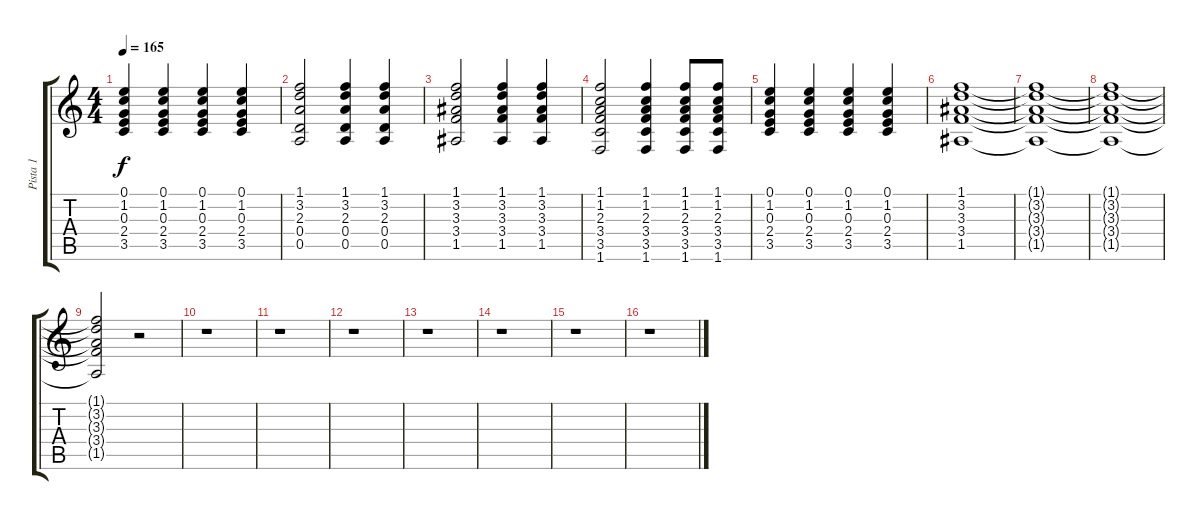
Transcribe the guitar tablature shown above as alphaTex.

\track ("Pista 1" "Pista 1") {instrument acousticguitarsteel}
\staff {score tabs}
\tuning (E4 B3 G3 D3 A2 E2) {hide}
\ts (4 4)
\tempo 165
\clef g2
\ks c
(0.1 1.2 0.3 2.4 3.5).4{dy f} (0.1 1.2 0.3 2.4 3.5).4 (0.1 1.2 0.3 2.4 3.5).4 (0.1 1.2 0.3 2.4 3.5).4 |
(1.1 3.2 2.3 0.4 0.5).2 (1.1 3.2 2.3 0.4 0.5).4 (1.1 3.2 2.3 0.4 0.5).4 |
(1.1 3.2 3.3 3.4 1.5).2 (1.1 3.2 3.3 3.4 1.5).4 (1.1 3.2 3.3 3.4 1.5).4 |
(1.1 1.2 2.3 3.4 3.5 1.6).2 (1.1 1.2 2.3 3.4 3.5 1.6).4 (1.1 1.2 2.3 3.4 3.5 1.6).8 (1.1 1.2 2.3 3.4 3.5 1.6).8 |
(0.1 1.2 0.3 2.4 3.5).4 (0.1 1.2 0.3 2.4 3.5).4 (0.1 1.2 0.3 2.4 3.5).4 (0.1 1.2 0.3 2.4 3.5).4 |
(1.1 3.2 3.3 3.4 1.5).1 |
(1.1{t} 3.2{t} 3.3{t} 3.4{t} 1.5{t}).1 |
(1.1{t} 3.2{t} 3.3{t} 3.4{t} 1.5{t}).1 |
(1.1{t} 3.2{t} 3.3{t} 3.4{t} 1.5{t}).2 r.2 |
r.1 |
r.1 |
r.1 |
r.1 |
r.1 |
r.1 |
r.1
